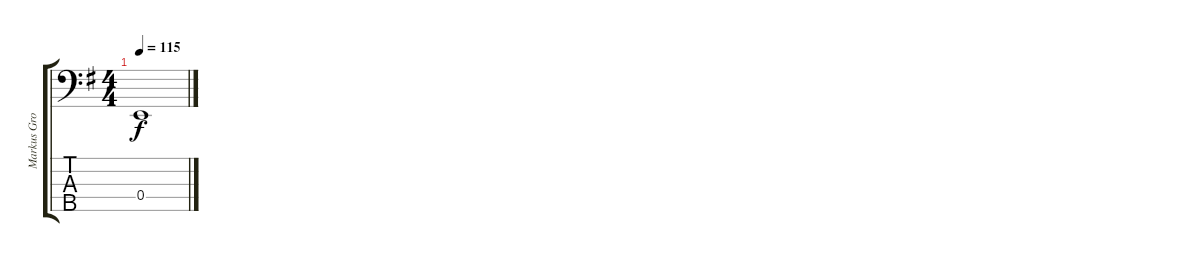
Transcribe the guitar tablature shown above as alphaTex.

\track ("Markus Grosskopf" "Markus Gro") {instrument electricbassfinger}
\staff {score tabs}
\tuning (G2 D2 A1 E1 A0) {hide}
\ts (4 4)
\tempo 115
\clef f4
\ks eminor
0.4{t}.1{dy f volume 0}
